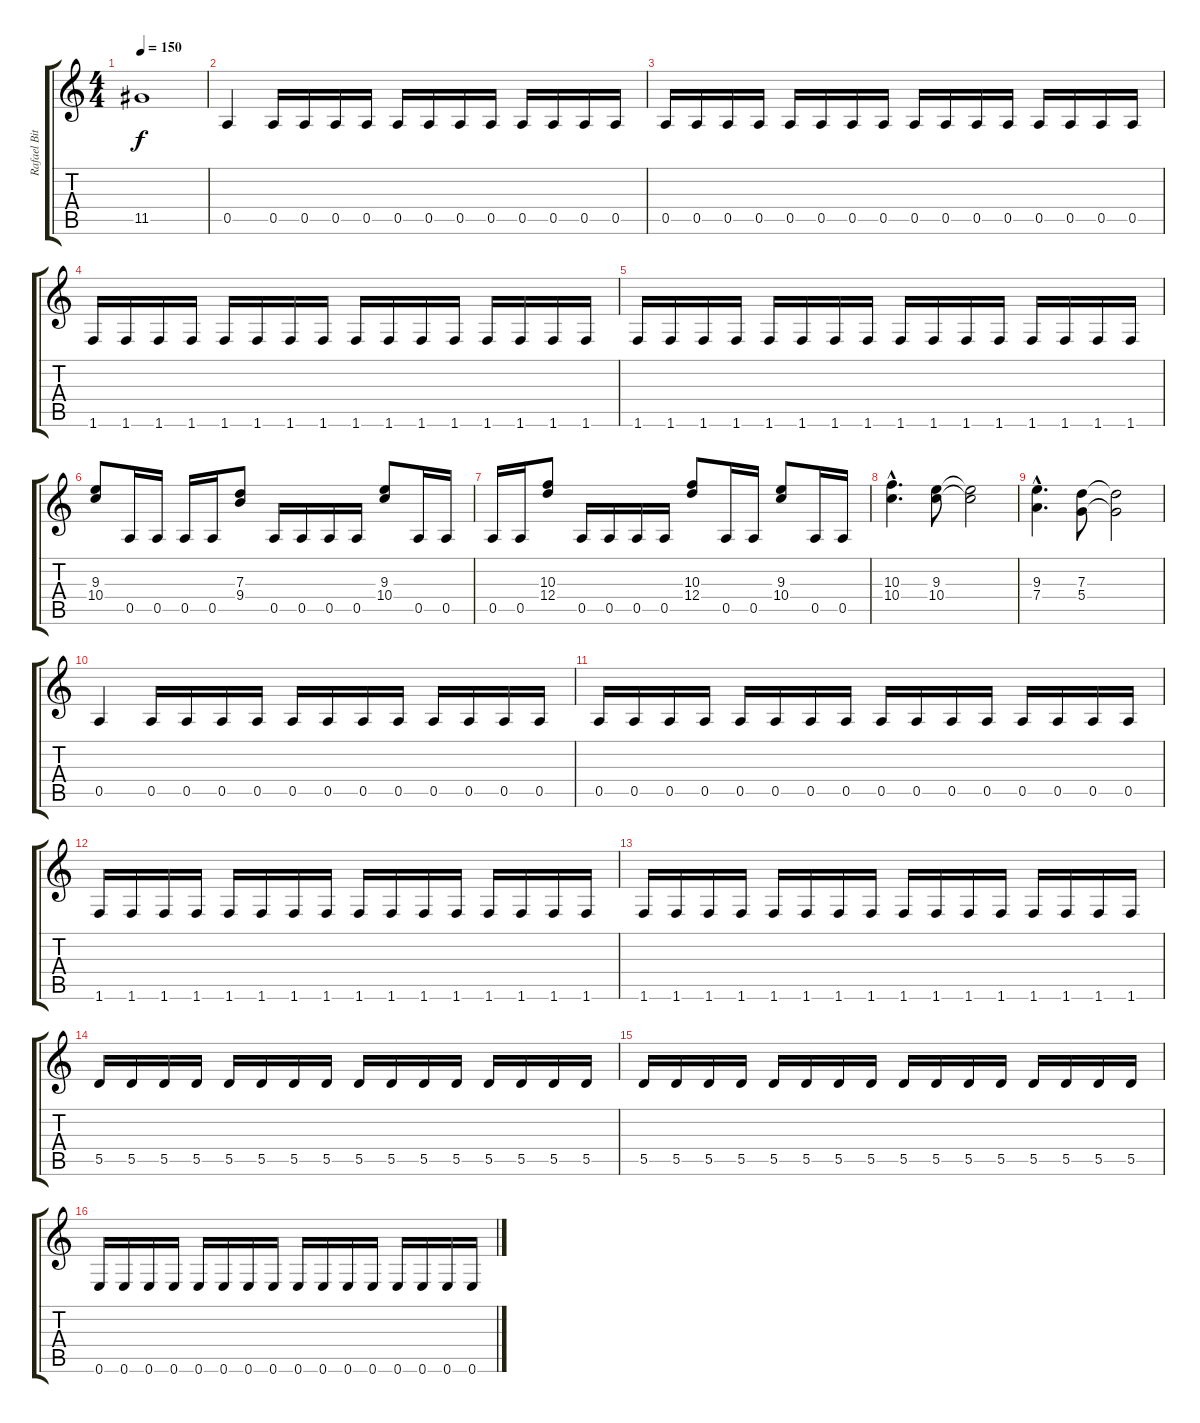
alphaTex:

\track ("Rafael Bittencourt" "Rafael Bit") {instrument distortionguitar}
\staff {score tabs}
\tuning (E4 B3 G3 D3 A2 E2) {hide}
\ts (4 4)
\tempo 150
\clef g2
\ks c
11.5{t}.1{dy f} |
0.5.4 0.5.16 0.5.16 0.5.16 0.5.16 0.5.16 0.5.16 0.5.16 0.5.16 0.5.16 0.5.16 0.5.16 0.5.16 |
0.5.16 0.5.16 0.5.16 0.5.16 0.5.16 0.5.16 0.5.16 0.5.16 0.5.16 0.5.16 0.5.16 0.5.16 0.5.16 0.5.16 0.5.16 0.5.16 |
1.6.16 1.6.16 1.6.16 1.6.16 1.6.16 1.6.16 1.6.16 1.6.16 1.6.16 1.6.16 1.6.16 1.6.16 1.6.16 1.6.16 1.6.16 1.6.16 |
1.6.16 1.6.16 1.6.16 1.6.16 1.6.16 1.6.16 1.6.16 1.6.16 1.6.16 1.6.16 1.6.16 1.6.16 1.6.16 1.6.16 1.6.16 1.6.16 |
(9.3 10.4).8 0.5.16 0.5.16 0.5.16 0.5.16 (7.3 9.4).8 0.5.16 0.5.16 0.5.16 0.5.16 (9.3 10.4).8 0.5.16 0.5.16 |
0.5.16 0.5.16 (10.3 12.4).8 0.5.16 0.5.16 0.5.16 0.5.16 (10.3 12.4).8 0.5.16 0.5.16 (9.3 10.4).8 0.5.16 0.5.16 |
(10.3{hac} 10.4{hac}).4{d} (9.3 10.4).8 (9.3{t} 10.4{t}).2 |
(9.3{hac} 7.4{hac}).4{d} (7.3 5.4).8 (7.3{t} 5.4{t}).2 |
0.5.4 0.5.16 0.5.16 0.5.16 0.5.16 0.5.16 0.5.16 0.5.16 0.5.16 0.5.16 0.5.16 0.5.16 0.5.16 |
0.5.16 0.5.16 0.5.16 0.5.16 0.5.16 0.5.16 0.5.16 0.5.16 0.5.16 0.5.16 0.5.16 0.5.16 0.5.16 0.5.16 0.5.16 0.5.16 |
1.6.16 1.6.16 1.6.16 1.6.16 1.6.16 1.6.16 1.6.16 1.6.16 1.6.16 1.6.16 1.6.16 1.6.16 1.6.16 1.6.16 1.6.16 1.6.16 |
1.6.16 1.6.16 1.6.16 1.6.16 1.6.16 1.6.16 1.6.16 1.6.16 1.6.16 1.6.16 1.6.16 1.6.16 1.6.16 1.6.16 1.6.16 1.6.16 |
5.5.16 5.5.16 5.5.16 5.5.16 5.5.16 5.5.16 5.5.16 5.5.16 5.5.16 5.5.16 5.5.16 5.5.16 5.5.16 5.5.16 5.5.16 5.5.16 |
5.5.16 5.5.16 5.5.16 5.5.16 5.5.16 5.5.16 5.5.16 5.5.16 5.5.16 5.5.16 5.5.16 5.5.16 5.5.16 5.5.16 5.5.16 5.5.16 |
0.6.16 0.6.16 0.6.16 0.6.16 0.6.16 0.6.16 0.6.16 0.6.16 0.6.16 0.6.16 0.6.16 0.6.16 0.6.16 0.6.16 0.6.16 0.6.16
